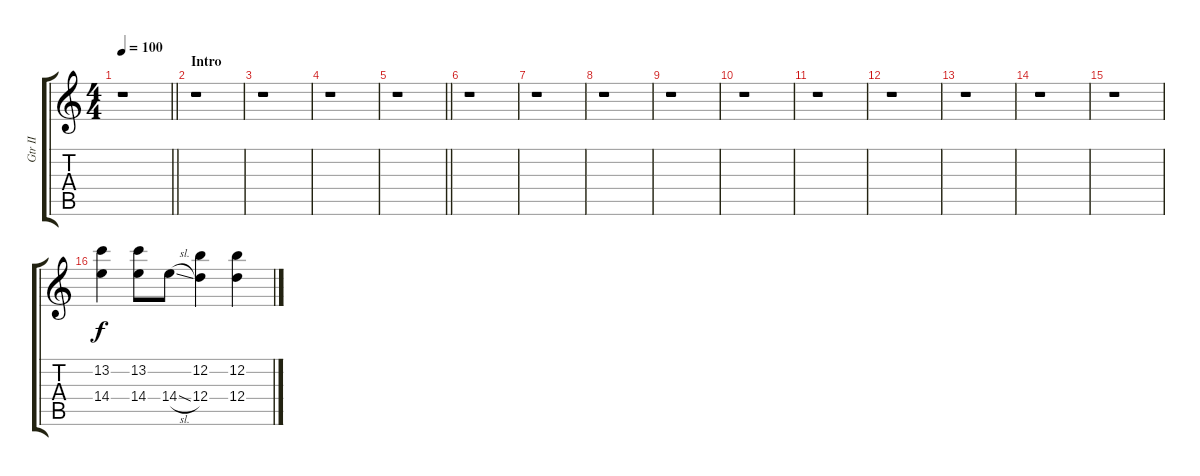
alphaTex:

\track ("Gtr II" "Gtr II") {instrument acousticguitarsteel}
\staff {score tabs}
\tuning (E4 B3 G3 D3 A2 E2) {hide}
\ts (4 4)
\tempo 100
\clef g2
\barLineRight lightlight
\ks c
r.1{dy f instrument acousticguitarsteel} |
\section ("" "Intro")
r.1 |
r.1 |
r.1 |
\barLineRight lightlight
r.1 |
r.1 |
r.1 |
r.1 |
r.1 |
r.1 |
r.1 |
r.1 |
r.1 |
r.1 |
r.1 |
(13.2 14.4).4 (13.2 14.4).8 14.4{sl}.8 (12.2 12.4).4 (12.2 12.4).4
